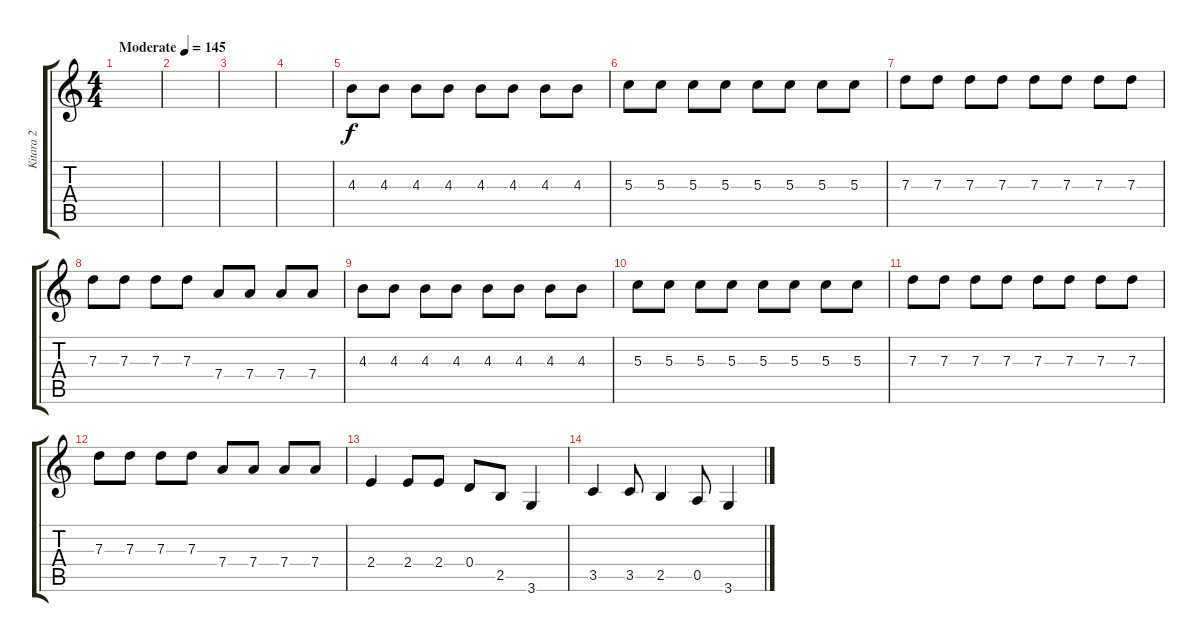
\track ("Kitara 2" "Kitara 2") {instrument overdrivenguitar}
\staff {score tabs}
\tuning (E4 B3 G3 D3 A2 E2) {hide}
\ts (4 4)
\tempo (145 "Moderate")
\clef g2
\ks c
|
|
|
|
4.3.8 4.3.8 4.3.8 4.3.8 4.3.8 4.3.8 4.3.8 4.3.8 |
5.3.8 5.3.8 5.3.8 5.3.8 5.3.8 5.3.8 5.3.8 5.3.8 |
7.3.8 7.3.8 7.3.8 7.3.8 7.3.8 7.3.8 7.3.8 7.3.8 |
7.3.8 7.3.8 7.3.8 7.3.8 7.4.8 7.4.8 7.4.8 7.4.8 |
4.3.8 4.3.8 4.3.8 4.3.8 4.3.8 4.3.8 4.3.8 4.3.8 |
5.3.8 5.3.8 5.3.8 5.3.8 5.3.8 5.3.8 5.3.8 5.3.8 |
7.3.8 7.3.8 7.3.8 7.3.8 7.3.8 7.3.8 7.3.8 7.3.8 |
7.3.8 7.3.8 7.3.8 7.3.8 7.4.8 7.4.8 7.4.8 7.4.8 |
2.4.4 2.4.8 2.4.8 0.4.8 2.5.8 3.6.4 |
3.5.4 3.5.8 2.5.4 0.5.8 3.6.4
